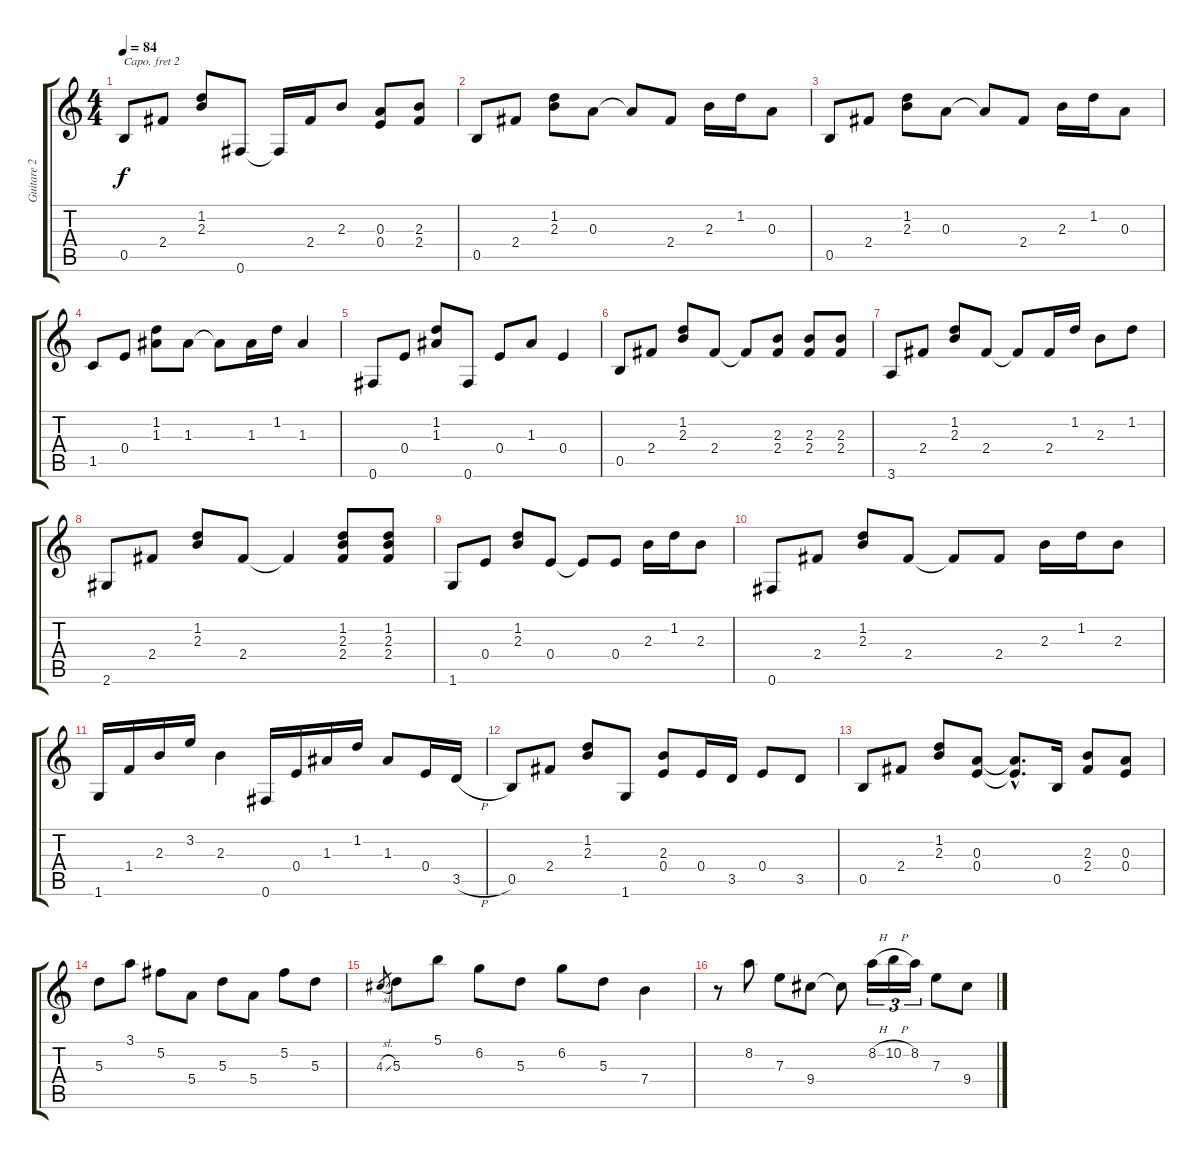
\track ("Guitare 2" "Guitare 2") {instrument acousticguitarsteel}
\staff {score tabs}
\capo 2
\tuning (E4 B3 G3 D3 A2 E2) {hide}
\ts (4 4)
\tempo 84
\clef g2
\ks c
0.5.8{dy f} 2.4.8 (1.2 2.3).8 0.6.8 0.6{t}.16 2.4.16 2.3.8 (0.3 0.4).8 (2.3 2.4).8 |
0.5.8 2.4.8 (1.2 2.3).8 0.3.8 0.3{t}.8 2.4.8 2.3.16 1.2.16 0.3.8 |
0.5.8 2.4.8 (1.2 2.3).8 0.3.8 0.3{t}.8 2.4.8 2.3.16 1.2.16 0.3.8 |
1.5.8 0.4.8 (1.2 1.3).8 1.3.8 1.3{t}.8 1.3.16 1.2.16 1.3.4 |
0.6.8 0.4.8 (1.2 1.3).8 0.6.8 0.4.8 1.3.8 0.4.4 |
0.5.8 2.4.8 (1.2 2.3).8 2.4.8 2.4{t}.8 (2.3 2.4).8 (2.3 2.4).8 (2.3 2.4).8 |
3.6.8 2.4.8 (1.2 2.3).8 2.4.8 2.4{t}.8 2.4.16 1.2.16 2.3.8 1.2.8 |
2.6.8 2.4.8 (1.2 2.3).8 2.4.8 2.4{t}.4 (1.2 2.3 2.4).8 (1.2 2.3 2.4).8 |
1.6.8 0.4.8 (1.2 2.3).8 0.4.8 0.4{t}.8 0.4.8 2.3.16 1.2.16 2.3.8 |
0.6.8 2.4.8 (1.2 2.3).8 2.4.8 2.4{t}.8 2.4.8 2.3.16 1.2.16 2.3.8 |
1.6.16 1.4.16 2.3.16 3.2.16 2.3.4 0.6.16 0.4.16 1.3.16 1.2.16 1.3.8 0.4.16 3.5{h}.16 |
0.5.8 2.4.8 (1.2 2.3).8 1.6.8 (2.3 0.4).8 0.4.16 3.5.16 0.4.8 3.5.8 |
0.5.8 2.4.8 (1.2 2.3).8 (0.3 0.4).8 (0.3{hac t} 0.4{hac t}).8{d} 0.5.16 (2.3 2.4).8 (0.3 0.4).8 |
5.3.8 3.1.8 5.2.8 5.4.8 5.3.8 5.4.8 5.2.8 5.3.8 |
4.3{sl}.8{gr} 5.3.8 5.1.8 6.2.8 5.3.8 6.2.8 5.3.8 7.4.4 |
r.8 8.2.8 7.3.8 9.4.8 9.4{t}.8 8.2{h}.16{tu (3 2)} 10.2{h}.16{tu (3 2)} 8.2.16{tu (3 2)} 7.3.8 9.4.8
